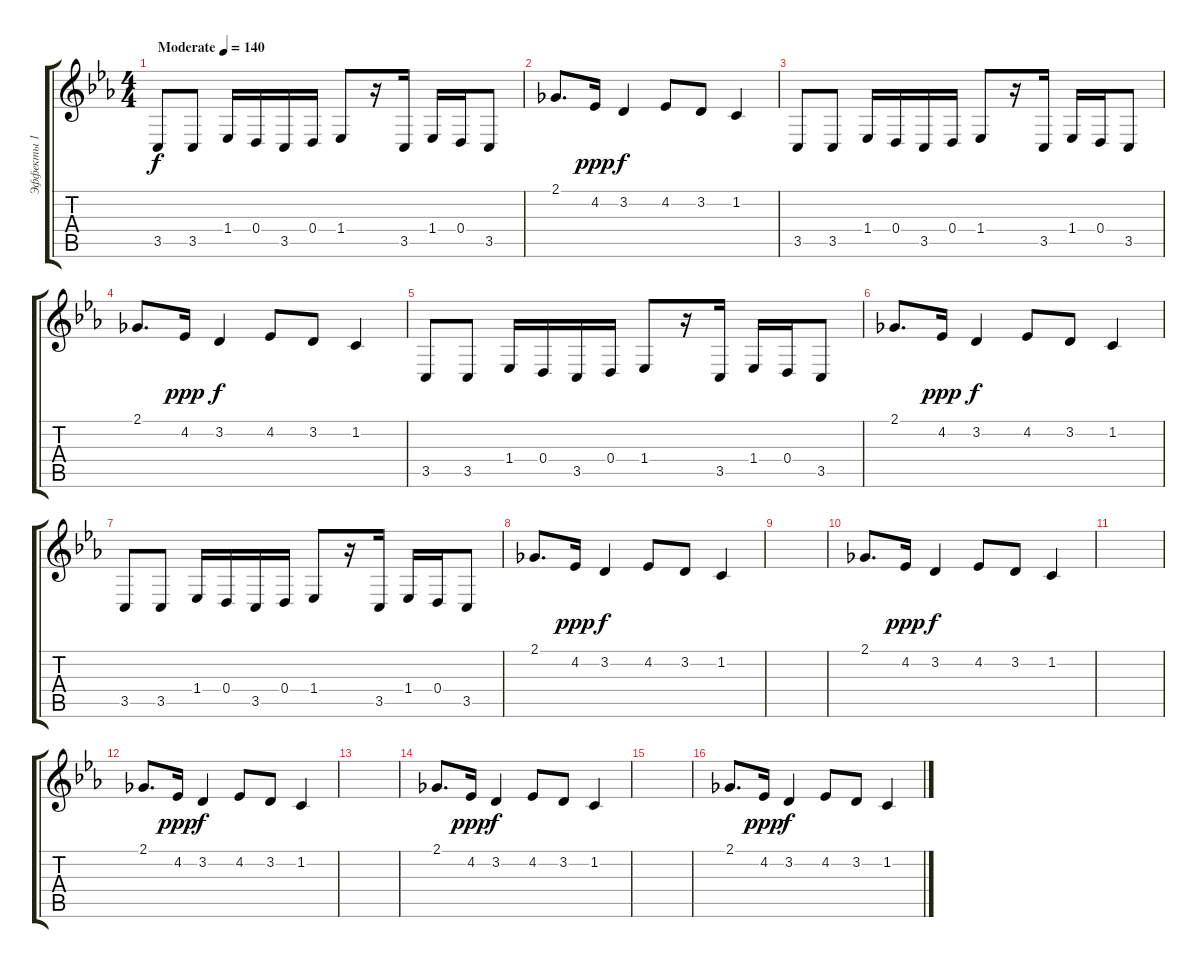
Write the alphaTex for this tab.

\track ("Эффекты 1" "Эффекты 1") {instrument stringensemble1}
\staff {score tabs}
\tuning (E4 B3 G3 D3 A2 E2) {hide}
\ts (4 4)
\tempo (140 "Moderate")
\clef g2
\ks eb
3.5.8{dy f instrument stringensemble1} 3.5.8 1.4.16 0.4.16 3.5.16 0.4.16 1.4.8 r.16 3.5.16 1.4.16 0.4.16 3.5.8 |
2.1.8{d} 4.2.16{dy ppp} 3.2.4{dy f} 4.2.8 3.2.8 1.2.4 |
3.5.8 3.5.8 1.4.16 0.4.16 3.5.16 0.4.16 1.4.8 r.16 3.5.16 1.4.16 0.4.16 3.5.8 |
2.1.8{d} 4.2.16{dy ppp} 3.2.4{dy f} 4.2.8 3.2.8 1.2.4 |
3.5.8 3.5.8 1.4.16 0.4.16 3.5.16 0.4.16 1.4.8 r.16 3.5.16 1.4.16 0.4.16 3.5.8 |
2.1.8{d} 4.2.16{dy ppp} 3.2.4{dy f} 4.2.8 3.2.8 1.2.4 |
3.5.8 3.5.8 1.4.16 0.4.16 3.5.16 0.4.16 1.4.8 r.16 3.5.16 1.4.16 0.4.16 3.5.8 |
2.1.8{d} 4.2.16{dy ppp} 3.2.4{dy f} 4.2.8 3.2.8 1.2.4 |
|
2.1.8{d} 4.2.16{dy ppp} 3.2.4{dy f} 4.2.8 3.2.8 1.2.4 |
|
2.1.8{d} 4.2.16{dy ppp} 3.2.4{dy f} 4.2.8 3.2.8 1.2.4 |
|
2.1.8{d} 4.2.16{dy ppp} 3.2.4{dy f} 4.2.8 3.2.8 1.2.4 |
|
2.1.8{d} 4.2.16{dy ppp} 3.2.4{dy f} 4.2.8 3.2.8 1.2.4
